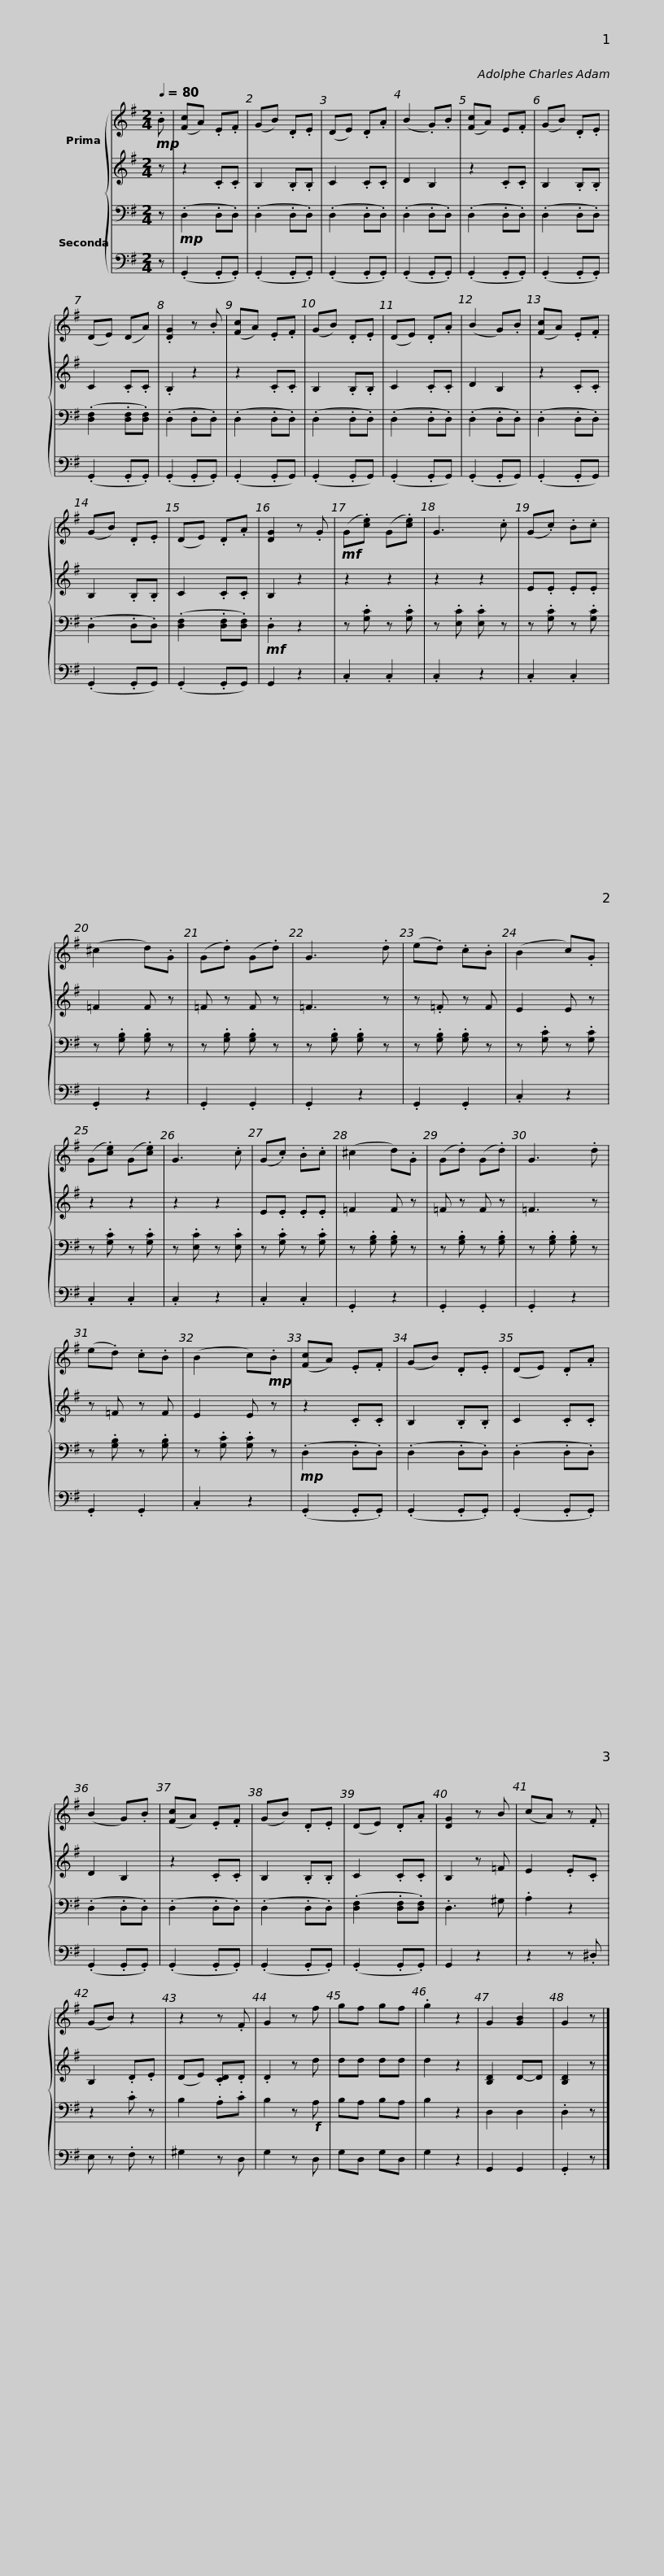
X:1
%%score { 1 | 2 | 3 | 4 }
L:1/8
Q:1/4=80
M:2/4
I:linebreak $
K:G
V:1 treble
V:2 treble
V:3 bass
V:4 bass
V:1
!mp! .B | ([Fc]A) .E.F | (GB) .D.E | (DE) .D.A | (B2 .G).B | %5
 ([Fc]A) E.F | (GB) .D.E | (DE) (DA) | .[DG]2 z .B |$ ([Fc]A) .E.F | %10
 (GB) .D.E | (DE) .D.A | (B2 G).B | ([Fc]A) .E.F | (GB) .D.E | %15
 (DE) .D.A | [DG]2 z .G |!mf! (G.[ce]) (G.[ce]) | G3 .c |$ (G.c) .B.c | %20
 (^c2 d).G | (G.d) (G.d) | G3 .d | (e.d) .c.B | (B2 c).G | %25
 (G.[ce]) (G.[ce]) | G3 .c | (G.c) .B.c |$ (^c2 d).G | (G.d) (G.d) | %30
 G3 .d | (e.d) .c.B | (B2 c)!mp!.B | ([Fc]A) .E.F | (GB) .D.E | %35
 (DE) .D.A | (B2 G).B |$ ([Fc]A) .E.F | (GB) .D.E | (DE) .D.A | %40
 [DG]2 z B | (cA) z .F | (GB) z2 | z2 z .F | G2 z f | %45
 gf gf | .g2 z2 |$ G2 [GB]2 | G2 z |] %49
V:2
 z | z2 .C.C | B,2 .B,.B, | C2 .C.C | D2 B,2 | %5
 z2 .C.C | B,2 .B,.B, | C2 .C.C | .B,2 z2 |$ z2 .C.C | %10
 B,2 .B,.B, | C2 .C.C | D2 B,2 | z2 .C.C | B,2 .B,.B, | %15
 C2 .C.C | B,2 z2 | z2 z2 | z2 z2 |$ E.E .E.E | %20
 =F2 F z | =F z F z | =F3 z | z .=F z F | E2 E z | %25
 z2 z2 | z2 z2 | E.E .E.E |$ =F2 F z | =F z F z | %30
 =F3 z | z =F z F | E2 E z | z2 .C.C | B,2 .B,.B, | %35
 C2 .C.C | D2 B,2 |$ z2 .C.C | B,2 .B,.B, | C2 .C.C | %40
 B,2 z =F | E2 .E.C | B,2 .D.E | (DE) .[CD].D | .D2 z d | %45
 dd dd | d2 z2 |$ [B,D]2 D-D | [B,D]2 z |] %49
V:3
 z |!mp! (.D,2 .D,.D,) | (.D,2 .D,.D,) | (.D,2 .D,.D,) | (.D,2 .D,.D,) | %5
 (.D,2 .D,.D,) | (.D,2 .D,.D,) | (.[D,F,]2 .[D,F,].[D,F,]) | (.D,2 .D,.D,) |$ (.D,2 .D,.D,) | %10
 (.D,2 .D,.D,) | (.D,2 .D,.D,) | (.D,2 .D,.D,) | (.D,2 .D,.D,) | (.D,2 .D,.D,) | %15
 (.[D,F,]2 .[D,F,].[D,F,]) |!mf! .D,2 z2 | z .[G,C] z .[G,C] | z .[E,C] .[E,C] z |$ z .[G,C] z .[G,C] | %20
 z .[G,B,] .[G,B,] z | z .[G,B,] .[G,B,] z | z .[G,B,] .[G,B,] z | z .[G,B,] .[G,B,] z | z .[G,C] z .[G,C] | %25
 z .[G,C] z .[G,C] | z .[E,C] z .[E,C] | z .[G,C] z .[G,C] |$ z .[G,B,] .[G,B,] z | z .[G,B,] z .[G,B,] | %30
 z .[G,B,] .[G,B,] z | z .[G,B,] z .[G,B,] | z .[G,C] .[G,C] z |!mp! (.D,2 .D,.D,) | (.D,2 .D,.D,) | %35
 (.D,2 .D,.D,) | (.D,2 .D,.D,) |$ (.D,2 .D,.D,) | (.D,2 .D,.D,) | (.[D,F,]2 .[D,F,].[D,F,]) | %40
 .D,3 ^G, | .A,2 z2 | z2 .C z | B,2 .A,.C | B,2 z!f! A, | %45
 B,A, B,A, | B,2 z2 |$ D,2 D,2 | .D,2 z |] %49
V:4
 z | (.G,,2 .G,,.G,,) | (.G,,2 .G,,.G,,) | (.G,,2 .G,,.G,,) | (.G,,2 .G,,.G,,) | %5
 (.G,,2 .G,,.G,,) | (.G,,2 .G,,.G,,) | (.G,,2 .G,,.G,,) | (.G,,2 .G,,.G,,) |$ (.G,,2 .G,,G,,) | %10
 (.G,,2 .G,,G,,) | (.G,,2 .G,,G,,) | (.G,,2 .G,,G,,) | (.G,,2 .G,,G,,) | (.G,,2 .G,,G,,) | %15
 (.G,,2 .G,,G,,) | G,,2 z2 | .C,2 .C,2 | .C,2 z2 |$ .C,2 .C,2 | %20
 .G,,2 z2 | .G,,2 .G,,2 | .G,,2 z2 | .G,,2 .G,,2 | .C,2 z2 | %25
 .C,2 .C,2 | .C,2 z2 | .C,2 .C,2 |$ .G,,2 z2 | .G,,2 .G,,2 | %30
 .G,,2 z2 | .G,,2 .G,,2 | .C,2 z2 | (.G,,2 .G,,.G,,) | (.G,,2 .G,,.G,,) | %35
 (.G,,2 .G,,.G,,) | (.G,,2 .G,,.G,,) |$ (.G,,2 .G,,.G,,) | (.G,,2 .G,,.G,,) | (.G,,2 .G,,.G,,) | %40
 G,,2 z2 | z2 z .^D, | E, z .F, z | ^G,2 z D, | G,2 z D, | %45
 G,D, G,D, | G,2 z2 |$ G,,2 G,,2 | .G,,2 z |] %49
